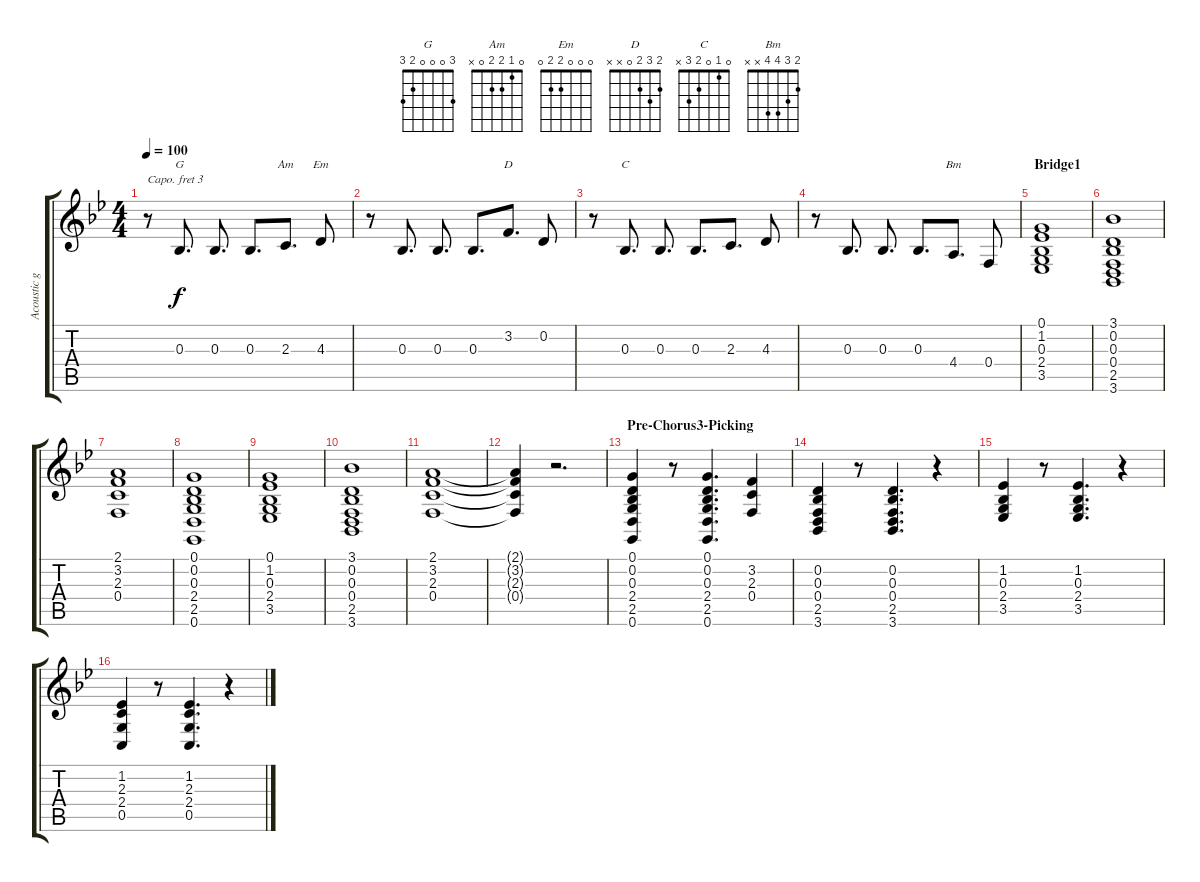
\track ("Acoustic guitar" "Acoustic g") {instrument acousticgrandpiano}
\staff {score tabs}
\capo 3
\tuning (E4 B3 G3 D3 A2 E2) {hide}
\chord ("G" 3 0 0 0 2 3)
\chord ("Am" 0 1 2 2 0 x)
\chord ("Em" 0 0 0 2 2 0)
\chord ("D" 2 3 2 0 x x)
\chord ("C" 0 1 0 2 3 x)
\chord ("Bm" 2 3 4 4 x x)
\ts (4 4)
\tempo 100
\clef g2
\ks gminor
r.8{dy f} 0.3.8{d ch "G"} 0.3.8{d} 0.3.8{d} 2.3.8{d ch "Am"} 4.3.8{ch "Em"} |
r.8 0.3.8{d} 0.3.8{d} 0.3.8{d} 3.2.8{d ch "D"} 0.2.8 |
r.8 0.3.8{d ch "C"} 0.3.8{d} 0.3.8{d} 2.3.8{d} 4.3.8 |
r.8 0.3.8{d} 0.3.8{d} 0.3.8{d} 4.4.8{d ch "Bm"} 0.4.8 |
\section ("" "Bridge1")
(0.1 1.2 0.3 2.4 3.5).1 |
(3.1 0.2 0.3 0.4 2.5 3.6).1 |
(2.1 3.2 2.3 0.4).1 |
(0.1 0.2 0.3 2.4 2.5 0.6).1 |
(0.1 1.2 0.3 2.4 3.5).1 |
(3.1 0.2 0.3 0.4 2.5 3.6).1 |
(2.1 3.2 2.3 0.4).1 |
(2.1{t} 3.2{t} 2.3{t} 0.4{t}).4 r.2{d} |
\section ("" "Pre-Chorus3-Picking")
(0.1 0.2 0.3 2.4 2.5 0.6).4 r.8 (0.1 0.2 0.3 2.4 2.5 0.6).4{d} (3.2 2.3 0.4).4 |
(0.2 0.3 0.4 2.5 3.6).4 r.8 (0.2 0.3 0.4 2.5 3.6).4{d} r.4 |
(1.2 0.3 2.4 3.5).4 r.8 (1.2 0.3 2.4 3.5).4{d} r.4 |
(1.2 2.3 2.4 0.5).4 r.8 (1.2 2.3 2.4 0.5).4{d} r.4
